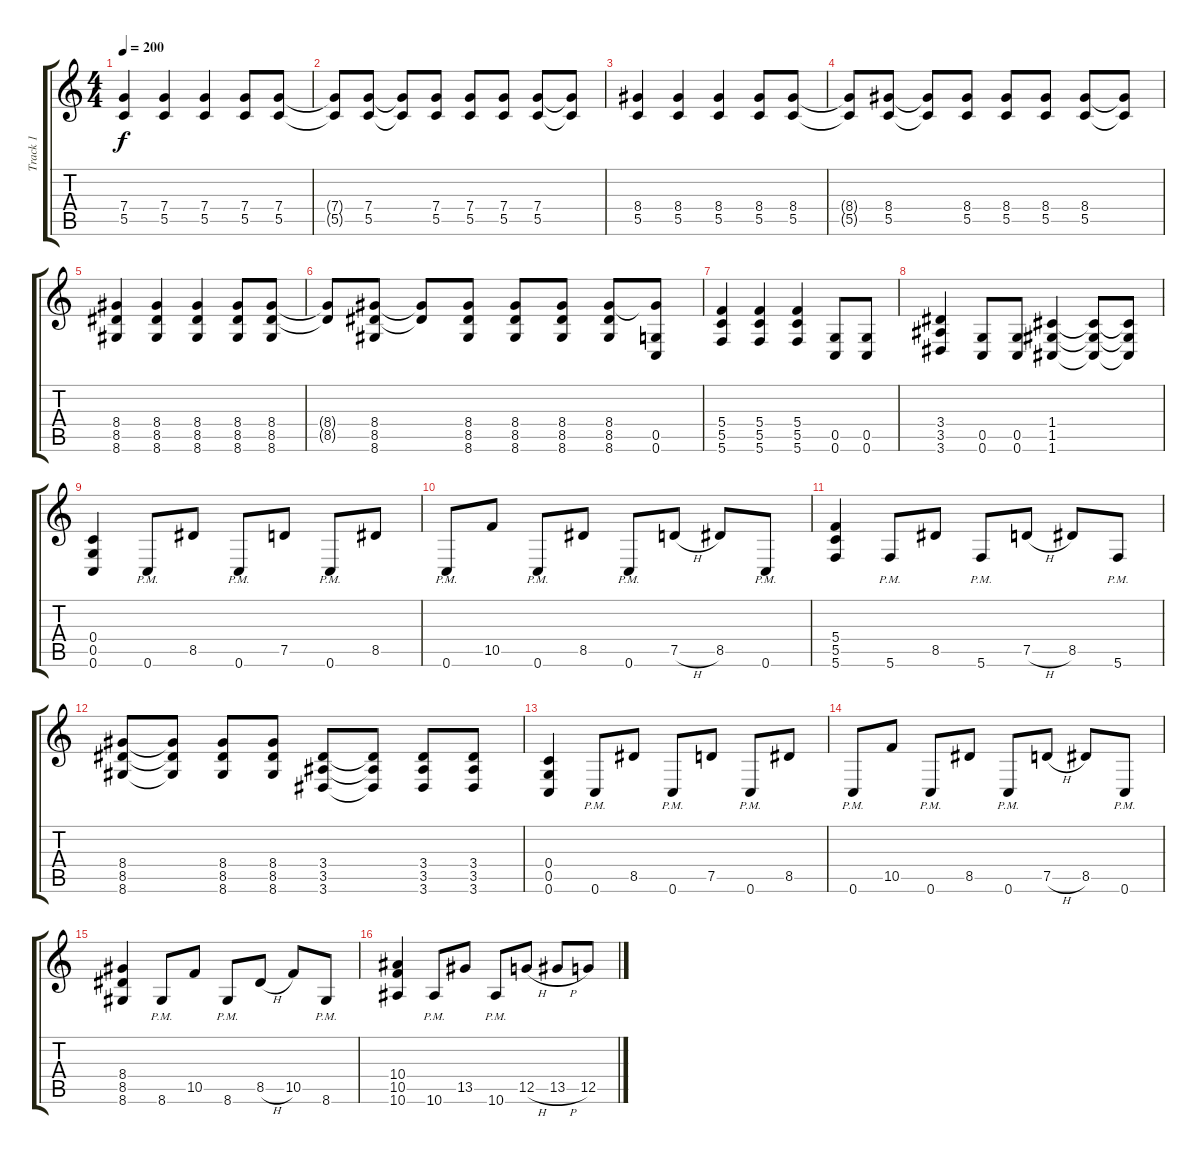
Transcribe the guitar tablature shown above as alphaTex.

\track ("Track 1" "Track 1") {instrument overdrivenguitar}
\staff {score tabs}
\tuning (D4 A3 F3 C3 G2 C2) {hide}
\ts (4 4)
\tempo 200
\clef g2
\ks c
(7.4 5.5).4{dy f} (7.4 5.5).4 (7.4 5.5).4 (7.4 5.5).8 (7.4 5.5).8 |
(7.4{t} 5.5{t}).8 (7.4 5.5).8 (7.4{t} 5.5{t}).8 (7.4 5.5).8 (7.4 5.5).8 (7.4 5.5).8 (7.4 5.5).8 (7.4{t} 5.5{t}).8 |
(8.4 5.5).4 (8.4 5.5).4 (8.4 5.5).4 (8.4 5.5).8 (8.4 5.5).8 |
(8.4{t} 5.5{t}).8 (8.4 5.5).8 (8.4{t} 5.5{t}).8 (8.4 5.5).8 (8.4 5.5).8 (8.4 5.5).8 (8.4 5.5).8 (8.4{t} 5.5{t}).8 |
(8.4 8.5 8.6).4 (8.4 8.5 8.6).4 (8.4 8.5 8.6).4 (8.4 8.5 8.6).8 (8.4 8.5 8.6).8 |
(8.4{t} 8.5{t}).8 (8.4 8.5 8.6).8 (8.4{t} 8.5{t}).8 (8.4 8.5 8.6).8 (8.4 8.5 8.6).8 (8.4 8.5 8.6).8 (8.4 8.5 8.6).8 (8.4{t} 0.5 0.6).8 |
(5.4 5.5 5.6).4 (5.4 5.5 5.6).4 (5.4 5.5 5.6).4 (0.5 0.6).8 (0.5 0.6).8 |
(3.4 3.5 3.6).4 (0.5 0.6).8 (0.5 0.6).8 (1.4 1.5 1.6).4 (1.4{t} 1.5{t} 1.6{t}).8 (1.4{t} 1.5{t} 1.6{t}).8 |
(0.4 0.5 0.6).4 0.6{pm}.8 8.5.8 0.6{pm}.8 7.5.8 0.6{pm}.8 8.5.8 |
0.6{pm}.8 10.5.8 0.6{pm}.8 8.5.8 0.6{pm}.8 7.5{h}.8 8.5.8 0.6{pm}.8 |
(5.4 5.5 5.6).4 5.6{pm}.8 8.5.8 5.6{pm}.8 7.5{h}.8 8.5.8 5.6{pm}.8 |
(8.4 8.5 8.6).8 (8.4{t} 8.5{t} 8.6{t}).8 (8.4 8.5 8.6).8 (8.4 8.5 8.6).8 (3.4 3.5 3.6).8 (3.4{t} 3.5{t} 3.6{t}).8 (3.4 3.5 3.6).8 (3.4 3.5 3.6).8 |
(0.4 0.5 0.6).4 0.6{pm}.8 8.5.8 0.6{pm}.8 7.5.8 0.6{pm}.8 8.5.8 |
0.6{pm}.8 10.5.8 0.6{pm}.8 8.5.8 0.6{pm}.8 7.5{h}.8 8.5.8 0.6{pm}.8 |
(8.4 8.5 8.6).4 8.6{pm}.8 10.5.8 8.6{pm}.8 8.5{h}.8 10.5.8 8.6{pm}.8 |
(10.4 10.5 10.6).4 10.6{pm}.8 13.5.8 10.6{pm}.8 12.5{h}.8 13.5{h}.8 12.5.8
